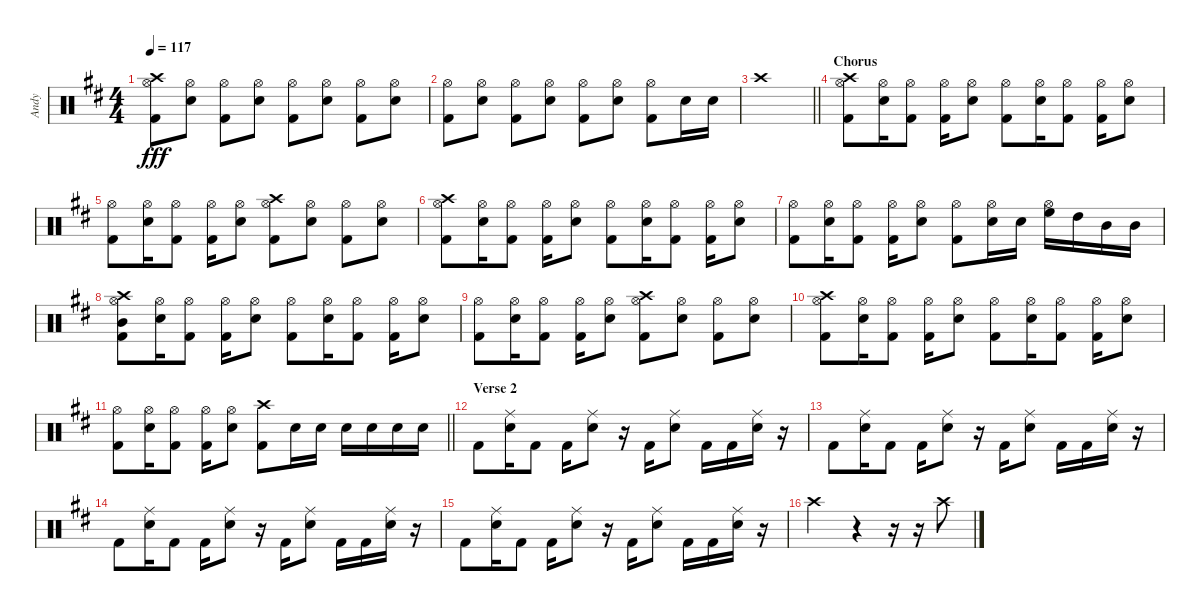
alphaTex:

\track ("Andy" "Andy") {instrument percussion}
\staff {score}
\articulation defaults
\ts (4 4)
\tempo 117
\clef neutral
\ks d
("Crash high (hit)" "Hi-Hat (open)" "Kick (hit) 2").8{dy fff} ("Hi-Hat (open)" "Electric Snare (hit)").8 ("Hi-Hat (open)" "Kick (hit) 2").8 ("Hi-Hat (open)" "Electric Snare (hit)").8 ("Hi-Hat (open)" "Kick (hit) 2").8 ("Hi-Hat (open)" "Electric Snare (hit)").8 ("Hi-Hat (open)" "Kick (hit) 2").8 ("Hi-Hat (open)" "Electric Snare (hit)").8 |
("Hi-Hat (open)" "Kick (hit) 2").8 ("Hi-Hat (open)" "Electric Snare (hit)").8 ("Hi-Hat (open)" "Kick (hit) 2").8 ("Hi-Hat (open)" "Electric Snare (hit)").8 ("Hi-Hat (open)" "Kick (hit) 2").8 ("Hi-Hat (open)" "Electric Snare (hit)").8 ("Hi-Hat (open)" "Kick (hit) 2").8 "Electric Snare (hit)".16 "Electric Snare (hit)".16 |
\barLineRight lightlight "Crash high (hit)".1
|
\section ("" "Chorus")
("Crash high (hit)" "Hi-Hat (open)" "Kick (hit) 2").8 ("Hi-Hat (open)" "Electric Snare (hit)").16 ("Hi-Hat (open)" "Kick (hit) 2").8 ("Hi-Hat (open)" "Kick (hit) 2").16 ("Hi-Hat (open)" "Electric Snare (hit)").8 ("Hi-Hat (open)" "Kick (hit) 2").8 ("Hi-Hat (open)" "Electric Snare (hit)").16 ("Hi-Hat (open)" "Kick (hit) 2").8 ("Hi-Hat (open)" "Kick (hit) 2").16 ("Hi-Hat (open)" "Electric Snare (hit)").8 |
("Hi-Hat (open)" "Kick (hit) 2").8 ("Hi-Hat (open)" "Electric Snare (hit)").16 ("Hi-Hat (open)" "Kick (hit) 2").8 ("Hi-Hat (open)" "Kick (hit) 2").16 ("Hi-Hat (open)" "Electric Snare (hit)").8 ("Crash high (hit)" "Hi-Hat (open)" "Kick (hit) 2").8 ("Hi-Hat (open)" "Electric Snare (hit)").8 ("Hi-Hat (open)" "Kick (hit) 2").8 ("Hi-Hat (open)" "Electric Snare (hit)").8 |
("Crash high (hit)" "Hi-Hat (open)" "Kick (hit) 2").8 ("Hi-Hat (open)" "Electric Snare (hit)").16 ("Hi-Hat (open)" "Kick (hit) 2").8 ("Hi-Hat (open)" "Kick (hit) 2").16 ("Hi-Hat (open)" "Electric Snare (hit)").8 ("Hi-Hat (open)" "Kick (hit) 2").8 ("Hi-Hat (open)" "Electric Snare (hit)").16 ("Hi-Hat (open)" "Kick (hit) 2").8 ("Hi-Hat (open)" "Kick (hit) 2").16 ("Hi-Hat (open)" "Electric Snare (hit)").8 |
("Hi-Hat (open)" "Kick (hit) 2").8 ("Hi-Hat (open)" "Electric Snare (hit)").16 ("Hi-Hat (open)" "Kick (hit) 2").8 ("Hi-Hat (open)" "Kick (hit) 2").16 ("Hi-Hat (open)" "Electric Snare (hit)").8 ("Hi-Hat (open)" "Kick (hit) 2").8 ("Hi-Hat (open)" "Electric Snare (hit)").16 "Electric Snare (hit)".16 ("Hi-Hat (open)" "High Floor Tom (hit)").16 "High Tom (hit)".16 "Mid Tom (hit)".16 "Mid Tom (hit)".16 |
("Crash high (hit)" "Hi-Hat (open)" "Mid Tom (hit)" "Kick (hit) 2").8 ("Hi-Hat (open)" "Electric Snare (hit)").16 ("Hi-Hat (open)" "Kick (hit) 2").8 ("Hi-Hat (open)" "Kick (hit) 2").16 ("Hi-Hat (open)" "Electric Snare (hit)").8 ("Hi-Hat (open)" "Kick (hit) 2").8 ("Hi-Hat (open)" "Electric Snare (hit)").16 ("Hi-Hat (open)" "Kick (hit) 2").8 ("Hi-Hat (open)" "Kick (hit) 2").16 ("Hi-Hat (open)" "Electric Snare (hit)").8 |
("Hi-Hat (open)" "Kick (hit) 2").8 ("Hi-Hat (open)" "Electric Snare (hit)").16 ("Hi-Hat (open)" "Kick (hit) 2").8 ("Hi-Hat (open)" "Kick (hit) 2").16 ("Hi-Hat (open)" "Electric Snare (hit)").8 ("Crash high (hit)" "Hi-Hat (open)" "Kick (hit) 2").8 ("Hi-Hat (open)" "Electric Snare (hit)").8 ("Hi-Hat (open)" "Kick (hit) 2").8 ("Hi-Hat (open)" "Electric Snare (hit)").8 |
("Crash high (hit)" "Hi-Hat (open)" "Kick (hit) 2").8 ("Hi-Hat (open)" "Electric Snare (hit)").16 ("Hi-Hat (open)" "Kick (hit) 2").8 ("Hi-Hat (open)" "Kick (hit) 2").16 ("Hi-Hat (open)" "Electric Snare (hit)").8 ("Hi-Hat (open)" "Kick (hit) 2").8 ("Hi-Hat (open)" "Electric Snare (hit)").16 ("Hi-Hat (open)" "Kick (hit) 2").8 ("Hi-Hat (open)" "Kick (hit) 2").16 ("Hi-Hat (open)" "Electric Snare (hit)").8 |
\barLineRight lightlight
("Hi-Hat (open)" "Kick (hit) 2").8 ("Hi-Hat (open)" "Electric Snare (hit)").16 ("Hi-Hat (open)" "Kick (hit) 2").8 ("Hi-Hat (open)" "Kick (hit) 2").16 ("Hi-Hat (open)" "Electric Snare (hit)").8 ("Crash high (hit)" "Kick (hit) 2").8 "Electric Snare (hit)".16 "Electric Snare (hit)".16 "Electric Snare (hit)".16 "Electric Snare (hit)".16 "Electric Snare (hit)".16 "Electric Snare (hit)".16 |
\section ("" "Verse 2")
"Kick (hit) 2".8 ("Ride (middle)" "Electric Snare (hit)").16 "Kick (hit) 2".8 "Kick (hit) 2".16 ("Ride (middle)" "Electric Snare (hit)").8 r.16 "Kick (hit) 2".16 ("Ride (middle)" "Electric Snare (hit)").8 "Kick (hit) 2".16 "Kick (hit) 2".16 ("Ride (middle)" "Electric Snare (hit)").16 r.16 |
"Kick (hit) 2".8 ("Ride (middle)" "Electric Snare (hit)").16 "Kick (hit) 2".8 "Kick (hit) 2".16 ("Ride (middle)" "Electric Snare (hit)").8 r.16 "Kick (hit) 2".16 ("Ride (middle)" "Electric Snare (hit)").8 "Kick (hit) 2".16 "Kick (hit) 2".16 ("Ride (middle)" "Electric Snare (hit)").16 r.16 |
"Kick (hit) 2".8 ("Ride (middle)" "Electric Snare (hit)").16 "Kick (hit) 2".8 "Kick (hit) 2".16 ("Ride (middle)" "Electric Snare (hit)").8 r.16 "Kick (hit) 2".16 ("Ride (middle)" "Electric Snare (hit)").8 "Kick (hit) 2".16 "Kick (hit) 2".16 ("Ride (middle)" "Electric Snare (hit)").16 r.16 |
"Kick (hit) 2".8 ("Ride (middle)" "Electric Snare (hit)").16 "Kick (hit) 2".8 "Kick (hit) 2".16 ("Ride (middle)" "Electric Snare (hit)").8 r.16 "Kick (hit) 2".16 ("Ride (middle)" "Electric Snare (hit)").8 "Kick (hit) 2".16 "Kick (hit) 2".16 ("Ride (middle)" "Electric Snare (hit)").16 r.16 |
"Crash high (hit)".2 r.4 r.16 r.16 "Crash high (hit)".8
